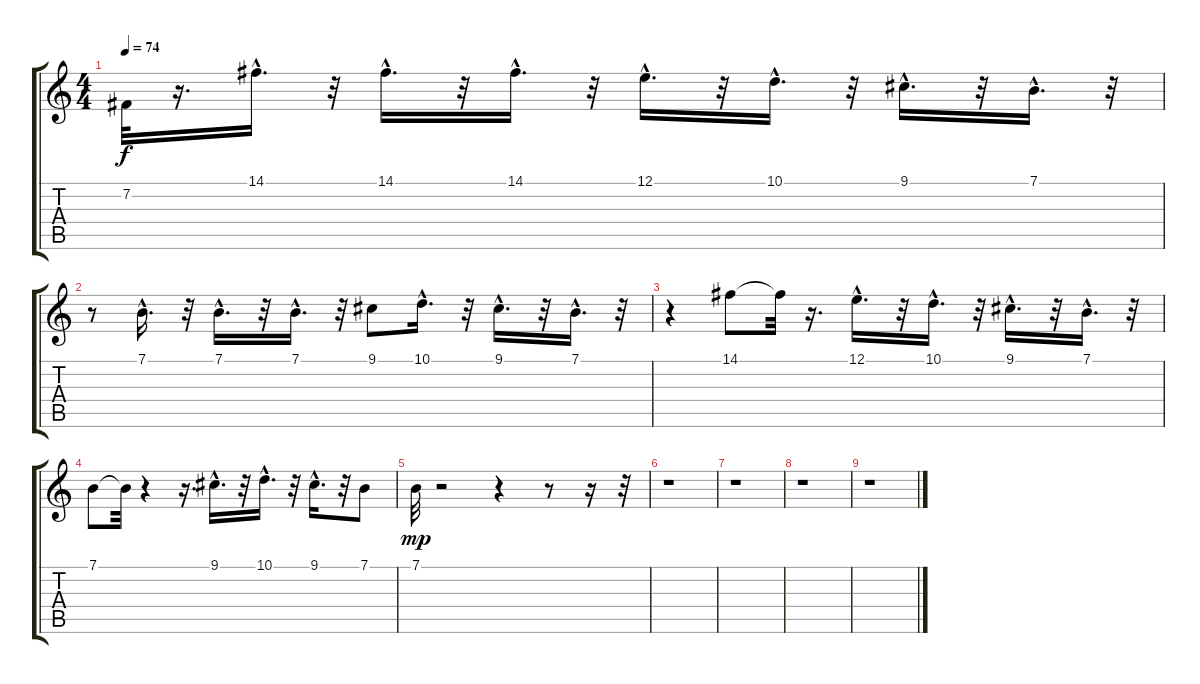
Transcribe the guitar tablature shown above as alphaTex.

\track "" {instrument panflute}
\staff {score tabs}
\tuning (E4 B3 G3 D3 A2 E2) {hide}
\ts (4 4)
\tempo 74
\clef g2
\ks c
7.2{t}.32{dy f} r.16{d} 14.1{hac}.16{d} r.32 14.1{hac}.16{d} r.32 14.1{hac}.16{d} r.32 12.1{hac}.16{d} r.32 10.1{hac}.16{d} r.32 9.1{hac}.16{d} r.32 7.1{hac}.16{d} r.32 |
r.8 7.1{hac}.16{d} r.32 7.1{hac}.16{d} r.32 7.1{hac}.16{d} r.32 9.1.8 10.1{hac}.16{d} r.32 9.1{hac}.16{d} r.32 7.1{hac}.16{d} r.32 |
r.4 14.1.8 14.1{t}.32 r.16{d} 12.1{hac}.16{d} r.32 10.1{hac}.16{d} r.32 9.1{hac}.16{d} r.32 7.1{hac}.16{d} r.32 |
7.1.8 7.1{t}.32 r.4 r.16{d} 9.1{hac}.16{d} r.32 10.1{hac}.16{d} r.32 9.1{hac}.16{d} r.32 7.1.8 |
7.1.32{dy mp} r.2 r.4 r.8 r.16 r.32 |
r.1 |
r.1 |
r.1 |
r.1
